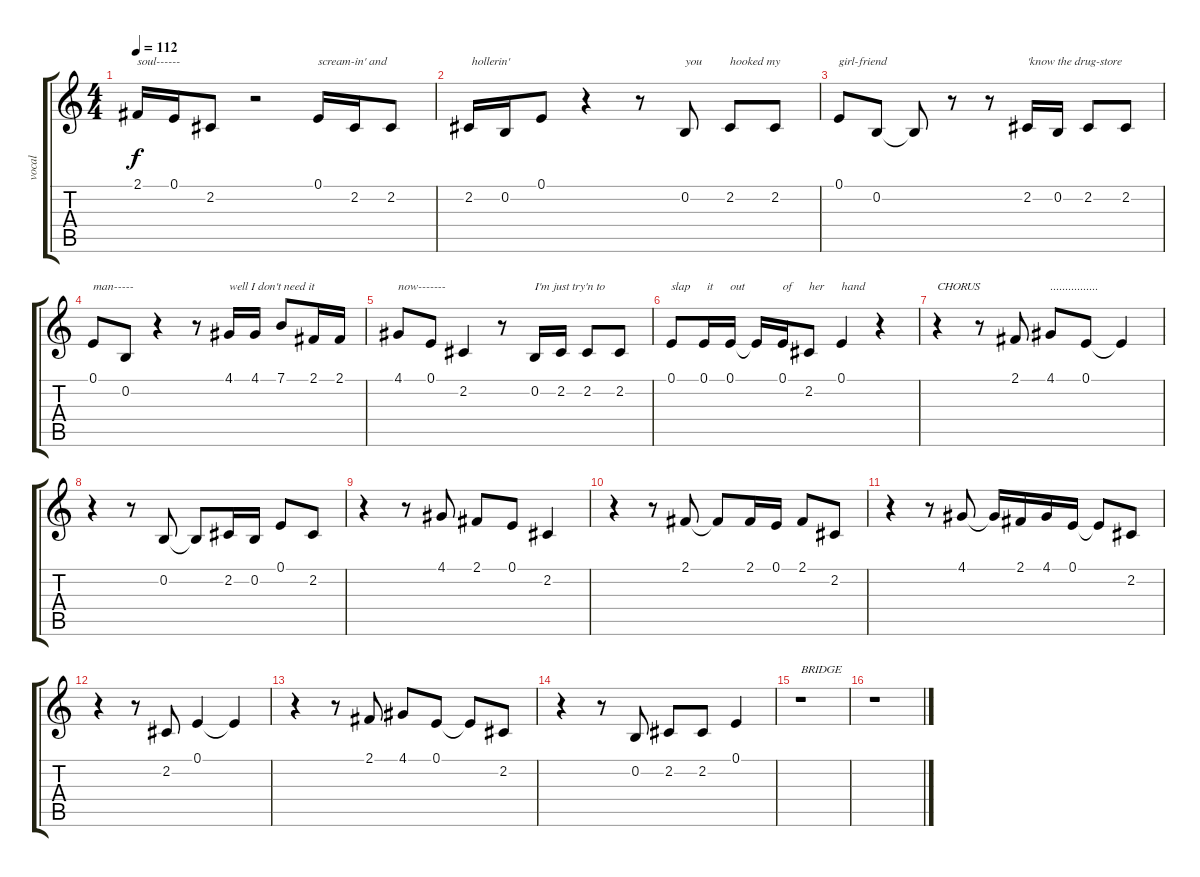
\track ("vocal" "vocal") {instrument electricpiano2}
\staff {score tabs}
\tuning (E4 B3 G3 D3 A2 E2) {hide}
\ts (4 4)
\tempo 112
\clef g2
\ks c
2.1.16{txt "soul------" dy f} 0.1.16 2.2.8 r.2 0.1.16{txt "scream-in' and"} 2.2.16 2.2.8 |
2.2.16{txt " hollerin'"} 0.2.16 0.1.8 r.4 r.8 0.2.8{txt "you"} 2.2.8{txt "hooked my"} 2.2.8 |
0.1.8{txt "girl-friend"} 0.2.8 0.2{t}.8 r.8 r.8 2.2.16{txt "'know the drug-store"} 0.2.16 2.2.8 2.2.8 |
0.1.8{txt "man-----"} 0.2.8 r.4 r.8 4.1.16{txt "well I don't need it"} 4.1.16 7.1.8 2.1.16 2.1.16 |
4.1.8{txt "now-------"} 0.1.8 2.2.4 r.8 0.2.16{txt "I'm just try'n to"} 2.2.16 2.2.8 2.2.8 |
0.1.8{txt "slap"} 0.1.16{txt " it"} 0.1.16{txt "out "} 0.1{t}.16 0.1.16{txt "of"} 2.2.8{txt "her"} 0.1.4{txt "hand"} r.4 |
r.4{txt "CHORUS"} r.8 2.1.8 4.1.8{txt "................"} 0.1.8 0.1{t}.4 |
r.4 r.8 0.2.8 0.2{t}.8 2.2.16 0.2.16 0.1.8 2.2.8 |
r.4 r.8 4.1.8 2.1.8 0.1.8 2.2.4 |
r.4 r.8 2.1.8 2.1{t}.8 2.1.16 0.1.16 2.1.8 2.2.8 |
r.4 r.8 4.1.8 4.1{t}.16 2.1.16 4.1.16 0.1.16 0.1{t}.8 2.2.8 |
r.4 r.8 2.2.8 0.1.4 0.1{t}.4 |
r.4 r.8 2.1.8 4.1.8 0.1.8 0.1{t}.8 2.2.8 |
r.4 r.8 0.2.8 2.2.8 2.2.8 0.1.4 |
r.1{txt "BRIDGE"} |
r.1
